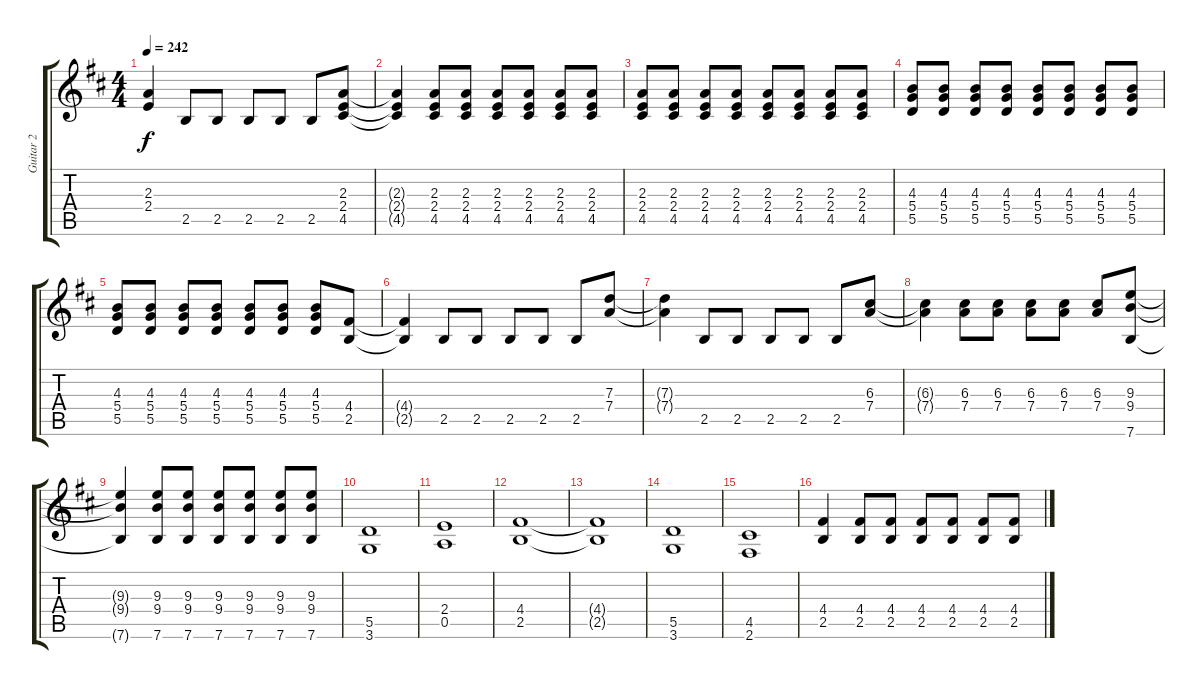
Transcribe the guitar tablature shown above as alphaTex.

\track ("Guitar 2" "Guitar 2") {instrument distortionguitar}
\staff {score tabs}
\tuning (E4 B3 G3 D3 A2 E2) {hide}
\ts (4 4)
\tempo 242
\clef g2
\ks d
(2.3{t} 2.4{t}).4{dy f} 2.5.8 2.5.8 2.5.8 2.5.8 2.5.8 (2.3 2.4 4.5).8 |
(2.3{t} 2.4{t} 4.5{t}).4 (2.3 2.4 4.5).8 (2.3 2.4 4.5).8 (2.3 2.4 4.5).8 (2.3 2.4 4.5).8 (2.3 2.4 4.5).8 (2.3 2.4 4.5).8 |
(2.3 2.4 4.5).8 (2.3 2.4 4.5).8 (2.3 2.4 4.5).8 (2.3 2.4 4.5).8 (2.3 2.4 4.5).8 (2.3 2.4 4.5).8 (2.3 2.4 4.5).8 (2.3 2.4 4.5).8 |
(4.3 5.4 5.5).8 (4.3 5.4 5.5).8 (4.3 5.4 5.5).8 (4.3 5.4 5.5).8 (4.3 5.4 5.5).8 (4.3 5.4 5.5).8 (4.3 5.4 5.5).8 (4.3 5.4 5.5).8 |
(4.3 5.4 5.5).8 (4.3 5.4 5.5).8 (4.3 5.4 5.5).8 (4.3 5.4 5.5).8 (4.3 5.4 5.5).8 (4.3 5.4 5.5).8 (4.3 5.4 5.5).8 (4.4 2.5).8 |
(4.4{t} 2.5{t}).4 2.5.8 2.5.8 2.5.8 2.5.8 2.5.8 (7.3 7.4).8 |
(7.3{t} 7.4{t}).4 2.5.8 2.5.8 2.5.8 2.5.8 2.5.8 (6.3 7.4).8 |
(6.3{t} 7.4{t}).4 (6.3 7.4).8 (6.3 7.4).8 (6.3 7.4).8 (6.3 7.4).8 (6.3 7.4).8 (9.3 9.4 7.6).8 |
(9.3{t} 9.4{t} 7.6{t}).4 (9.3 9.4 7.6).8 (9.3 9.4 7.6).8 (9.3 9.4 7.6).8 (9.3 9.4 7.6).8 (9.3 9.4 7.6).8 (9.3 9.4 7.6).8 |
(5.5 3.6).1 |
(2.4 0.5).1 |
(4.4 2.5).1 |
(4.4{t} 2.5{t}).1 |
(5.5 3.6).1 |
(4.5 2.6).1 |
(4.4 2.5).4 (4.4 2.5).8 (4.4 2.5).8 (4.4 2.5).8 (4.4 2.5).8 (4.4 2.5).8 (4.4 2.5).8
